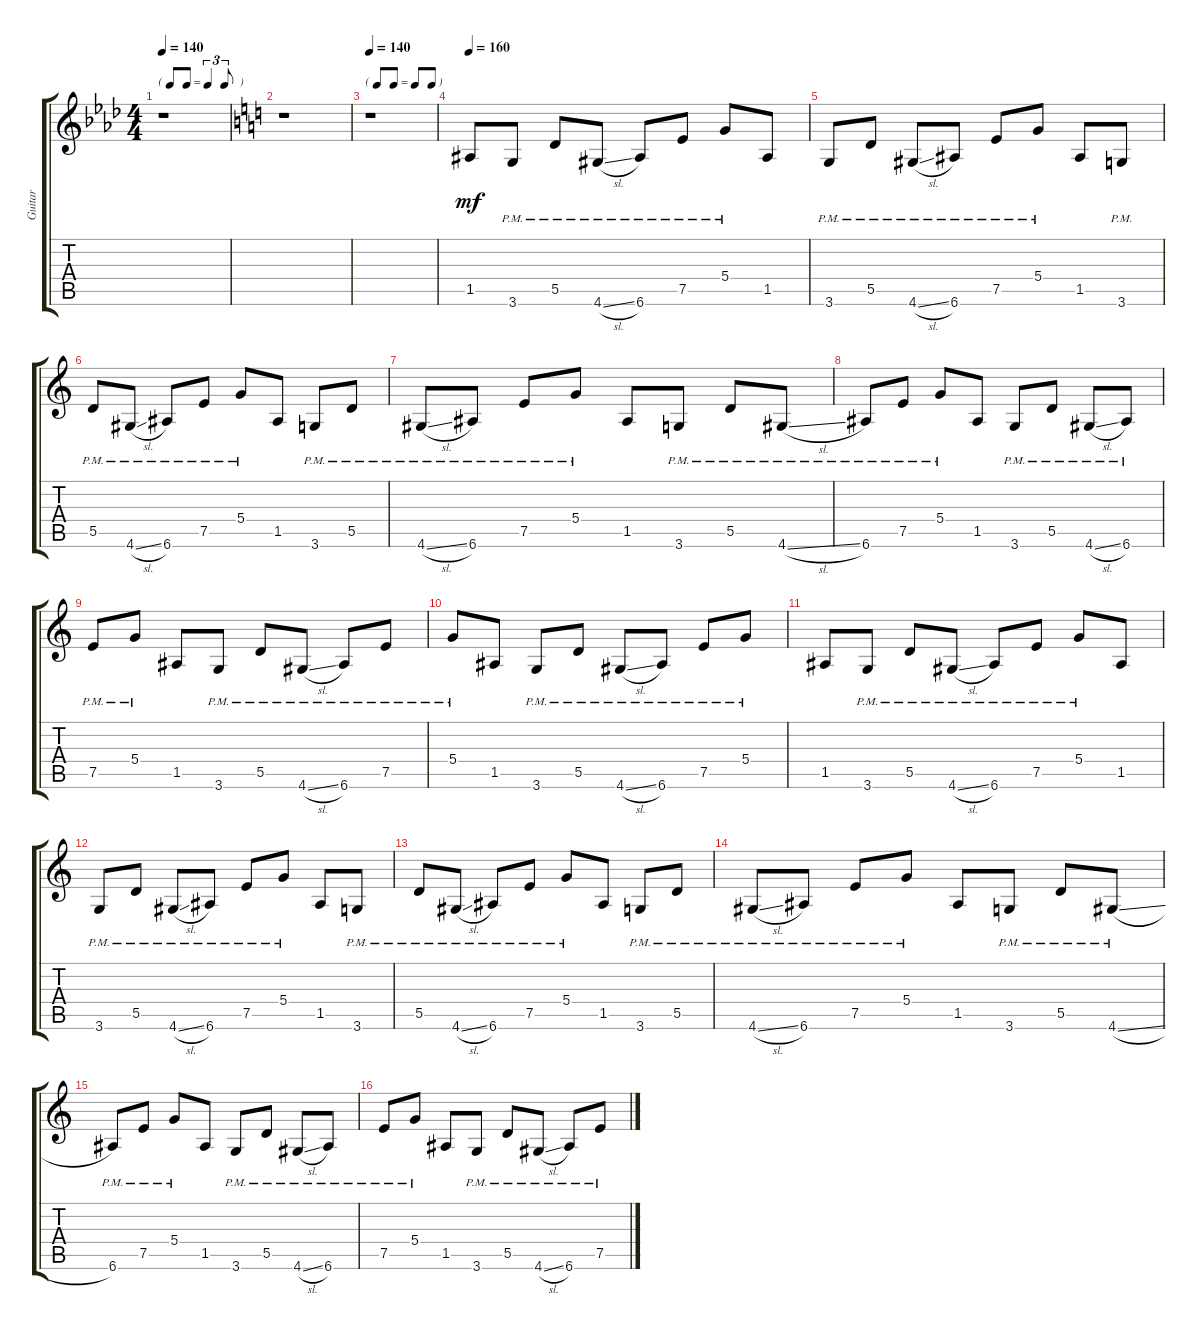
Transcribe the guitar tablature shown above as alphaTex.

\track ("Guitar" "Guitar") {instrument distortionguitar}
\staff {score tabs}
\tuning (E4 B3 G3 D3 A2 E2) {hide}
\ts (4 4)
\tf triplet8th
\tempo 140
\clef g2
\ks ab
r.1{dy mf} |
\ks c
r.1 |
\tf none
\tempo 140
r.1 |
\tempo 160
1.5.8 3.6{pm}.8 5.5{pm}.8 4.6{sl pm}.8 6.6{pm}.8 7.5{pm}.8 5.4{pm}.8 1.5.8 |
3.6{pm}.8 5.5{pm}.8 4.6{sl pm}.8 6.6{pm}.8 7.5{pm}.8 5.4{pm}.8 1.5.8 3.6{pm}.8 |
5.5{pm}.8 4.6{sl pm}.8 6.6{pm}.8 7.5{pm}.8 5.4{pm}.8 1.5.8 3.6{pm}.8 5.5{pm}.8 |
4.6{sl pm}.8 6.6{pm}.8 7.5{pm}.8 5.4{pm}.8 1.5.8 3.6{pm}.8 5.5{pm}.8 4.6{sl pm}.8 |
6.6{pm}.8 7.5{pm}.8 5.4{pm}.8 1.5.8 3.6{pm}.8 5.5{pm}.8 4.6{sl pm}.8 6.6{pm}.8 |
7.5{pm}.8 5.4{pm}.8 1.5.8 3.6{pm}.8 5.5{pm}.8 4.6{sl pm}.8 6.6{pm}.8 7.5{pm}.8 |
5.4{pm}.8 1.5.8 3.6{pm}.8 5.5{pm}.8 4.6{sl pm}.8 6.6{pm}.8 7.5{pm}.8 5.4{pm}.8 |
1.5.8 3.6{pm}.8 5.5{pm}.8 4.6{sl pm}.8 6.6{pm}.8 7.5{pm}.8 5.4{pm}.8 1.5.8 |
3.6{pm}.8 5.5{pm}.8 4.6{sl pm}.8 6.6{pm}.8 7.5{pm}.8 5.4{pm}.8 1.5.8 3.6{pm}.8 |
5.5{pm}.8 4.6{sl pm}.8 6.6{pm}.8 7.5{pm}.8 5.4{pm}.8 1.5.8 3.6{pm}.8 5.5{pm}.8 |
4.6{sl pm}.8 6.6{pm}.8 7.5{pm}.8 5.4{pm}.8 1.5.8 3.6{pm}.8 5.5{pm}.8 4.6{sl pm}.8 |
6.6{pm}.8 7.5{pm}.8 5.4{pm}.8 1.5.8 3.6{pm}.8 5.5{pm}.8 4.6{sl pm}.8 6.6{pm}.8 |
7.5{pm}.8 5.4{pm}.8 1.5.8 3.6{pm}.8 5.5{pm}.8 4.6{sl pm}.8 6.6{pm}.8 7.5{pm}.8
